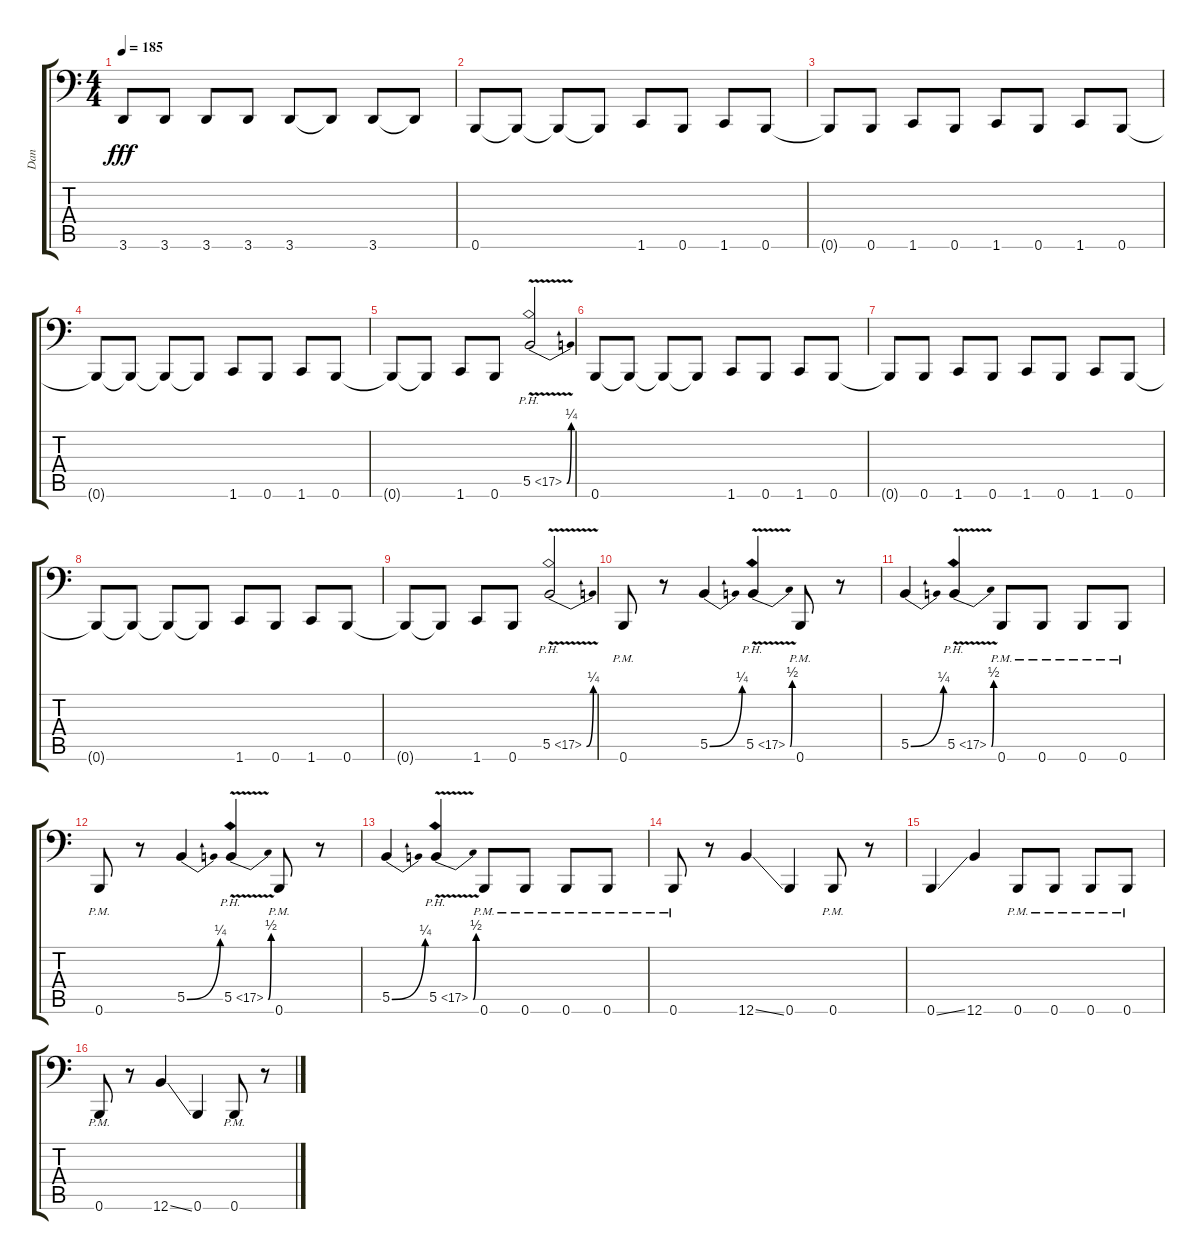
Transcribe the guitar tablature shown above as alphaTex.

\track ("Dan" "Dan") {instrument electricbasspick}
\staff {score tabs}
\tuning (Db3 Ab2 E2 B1 Gb1 B0) {hide}
\ts (4 4)
\tempo 185
\clef f4
\ks c
3.6{t}.8{dy fff} 3.6.8 3.6.8 3.6.8 3.6.8 3.6{t}.8 3.6.8 3.6{t}.8 |
0.6.8 0.6{t}.8 0.6{t}.8 0.6{t}.8 1.6.8 0.6.8 1.6.8 0.6.8 |
0.6{t}.8 0.6.8 1.6.8 0.6.8 1.6.8 0.6.8 1.6.8 0.6.8 |
0.6{t}.8 0.6{t}.8 0.6{t}.8 0.6{t}.8 1.6.8 0.6.8 1.6.8 0.6.8 |
0.6{t}.8 0.6{t}.8 1.6.8 0.6.8 5.5{be (bend 0 0 60 1) ph 12 v}.2 |
0.6.8 0.6{t}.8 0.6{t}.8 0.6{t}.8 1.6.8 0.6.8 1.6.8 0.6.8 |
0.6{t}.8 0.6.8 1.6.8 0.6.8 1.6.8 0.6.8 1.6.8 0.6.8 |
0.6{t}.8 0.6{t}.8 0.6{t}.8 0.6{t}.8 1.6.8 0.6.8 1.6.8 0.6.8 |
0.6{t}.8 0.6{t}.8 1.6.8 0.6.8 5.5{be (bend 0 0 60 1) ph 12 v}.2 |
0.6{pm}.8 r.8 5.5{be (bend 0 0 60 1)}.4 5.5{be (bend 0 0 60 2) ph 12 v}.4 0.6{pm}.8 r.8 |
5.5{be (bend 0 0 60 1)}.4 5.5{be (bend 0 0 60 2) ph 12 v}.4 0.6{pm}.8 0.6{pm}.8 0.6{pm}.8 0.6{pm}.8 |
0.6{pm}.8 r.8 5.5{be (bend 0 0 60 1)}.4 5.5{be (bend 0 0 60 2) ph 12 v}.4 0.6{pm}.8 r.8 |
5.5{be (bend 0 0 60 1)}.4 5.5{be (bend 0 0 60 2) ph 12 v}.4 0.6{pm}.8 0.6{pm}.8 0.6{pm}.8 0.6{pm}.8 |
0.6{pm}.8 r.8 12.6{ss}.4 0.6.4 0.6{pm}.8 r.8 |
0.6{ss}.4 12.6.4 0.6{pm}.8 0.6{pm}.8 0.6{pm}.8 0.6{pm}.8 |
0.6{pm}.8 r.8 12.6{ss}.4 0.6.4 0.6{pm}.8 r.8
